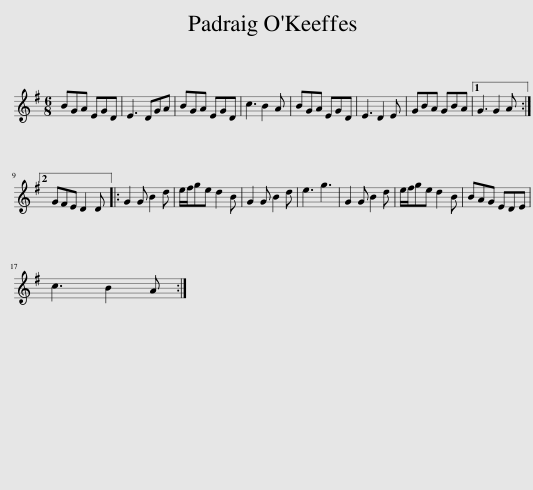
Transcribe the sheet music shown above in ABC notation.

X:1
L:1/8
M:6/8
I:linebreak $
K:G
V:1 treble
V:1
 BGA EGD | E3 DGA | BGA EGD | c3 B2 A | BGA EGD | %5
 E3 D2 E | GBA GBA |1 G3 G2 A :|2$ GFE D2 D |: G2 G B2 d | %10
 e/f/ge d2 B | G2 G B2 d | e3 g3 | G2 G B2 d | e/f/ge d2 B | %15
 BAG EDE |$ c3 B2 A :| %17
